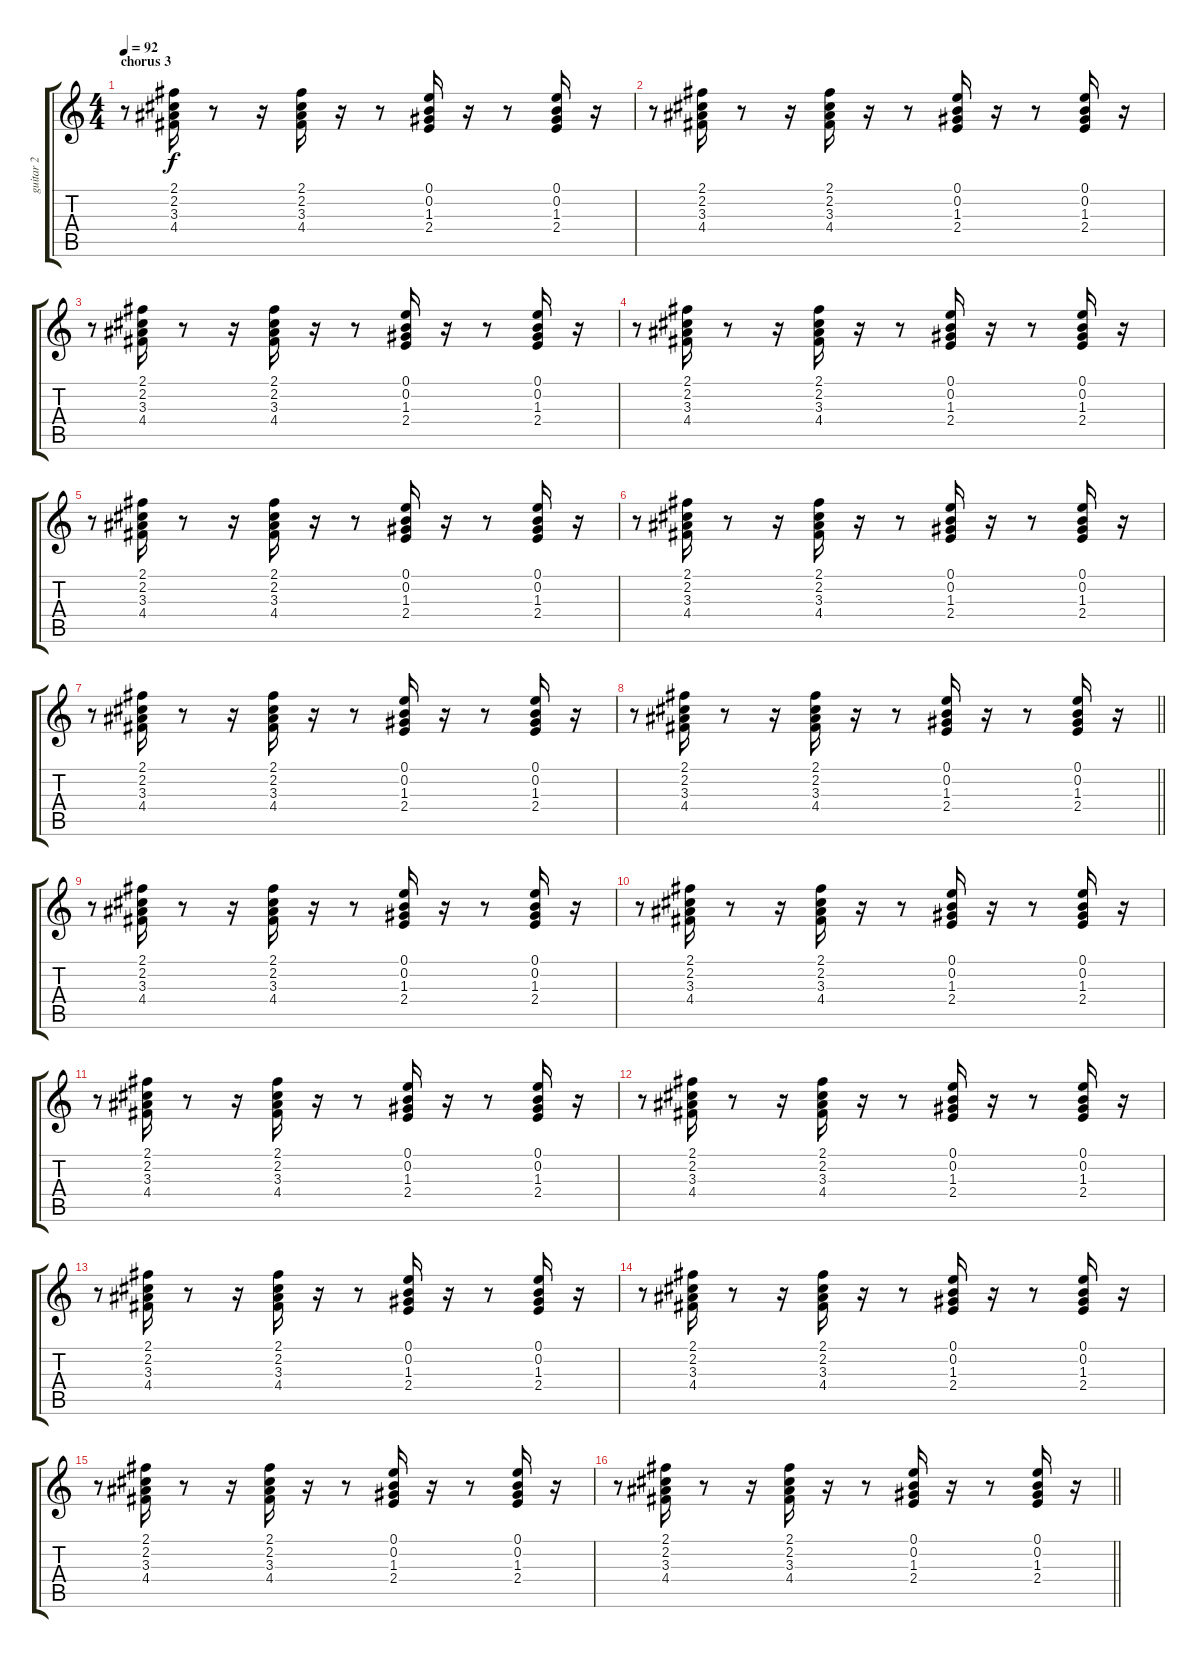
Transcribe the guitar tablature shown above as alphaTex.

\track ("guitar 2" "guitar 2") {instrument distortionguitar}
\staff {score tabs}
\tuning (E4 B3 G3 D3 A2 E2) {hide}
\ts (4 4)
\section ("" "chorus 3")
\tempo 92
\clef g2
\ks c
r.8{dy f} (2.1 2.2 3.3 4.4).16 r.8 r.16 (2.1 2.2 3.3 4.4).16 r.16 r.8 (0.1 0.2 1.3 2.4).16 r.16 r.8 (0.1 0.2 1.3 2.4).16 r.16 |
r.8 (2.1 2.2 3.3 4.4).16 r.8 r.16 (2.1 2.2 3.3 4.4).16 r.16 r.8 (0.1 0.2 1.3 2.4).16 r.16 r.8 (0.1 0.2 1.3 2.4).16 r.16 |
r.8 (2.1 2.2 3.3 4.4).16 r.8 r.16 (2.1 2.2 3.3 4.4).16 r.16 r.8 (0.1 0.2 1.3 2.4).16 r.16 r.8 (0.1 0.2 1.3 2.4).16 r.16 |
r.8 (2.1 2.2 3.3 4.4).16 r.8 r.16 (2.1 2.2 3.3 4.4).16 r.16 r.8 (0.1 0.2 1.3 2.4).16 r.16 r.8 (0.1 0.2 1.3 2.4).16 r.16 |
r.8 (2.1 2.2 3.3 4.4).16 r.8 r.16 (2.1 2.2 3.3 4.4).16 r.16 r.8 (0.1 0.2 1.3 2.4).16 r.16 r.8 (0.1 0.2 1.3 2.4).16 r.16 |
r.8 (2.1 2.2 3.3 4.4).16 r.8 r.16 (2.1 2.2 3.3 4.4).16 r.16 r.8 (0.1 0.2 1.3 2.4).16 r.16 r.8 (0.1 0.2 1.3 2.4).16 r.16 |
r.8 (2.1 2.2 3.3 4.4).16 r.8 r.16 (2.1 2.2 3.3 4.4).16 r.16 r.8 (0.1 0.2 1.3 2.4).16 r.16 r.8 (0.1 0.2 1.3 2.4).16 r.16 |
\barLineRight lightlight
r.8 (2.1 2.2 3.3 4.4).16 r.8 r.16 (2.1 2.2 3.3 4.4).16 r.16 r.8 (0.1 0.2 1.3 2.4).16 r.16 r.8 (0.1 0.2 1.3 2.4).16 r.16 |
r.8 (2.1 2.2 3.3 4.4).16 r.8 r.16 (2.1 2.2 3.3 4.4).16 r.16 r.8 (0.1 0.2 1.3 2.4).16 r.16 r.8 (0.1 0.2 1.3 2.4).16 r.16 |
r.8 (2.1 2.2 3.3 4.4).16 r.8 r.16 (2.1 2.2 3.3 4.4).16 r.16 r.8 (0.1 0.2 1.3 2.4).16 r.16 r.8 (0.1 0.2 1.3 2.4).16 r.16 |
r.8 (2.1 2.2 3.3 4.4).16 r.8 r.16 (2.1 2.2 3.3 4.4).16 r.16 r.8 (0.1 0.2 1.3 2.4).16 r.16 r.8 (0.1 0.2 1.3 2.4).16 r.16 |
r.8 (2.1 2.2 3.3 4.4).16 r.8 r.16 (2.1 2.2 3.3 4.4).16 r.16 r.8 (0.1 0.2 1.3 2.4).16 r.16 r.8 (0.1 0.2 1.3 2.4).16 r.16 |
r.8 (2.1 2.2 3.3 4.4).16 r.8 r.16 (2.1 2.2 3.3 4.4).16 r.16 r.8 (0.1 0.2 1.3 2.4).16 r.16 r.8 (0.1 0.2 1.3 2.4).16 r.16 |
r.8 (2.1 2.2 3.3 4.4).16 r.8 r.16 (2.1 2.2 3.3 4.4).16 r.16 r.8 (0.1 0.2 1.3 2.4).16 r.16 r.8 (0.1 0.2 1.3 2.4).16 r.16 |
r.8 (2.1 2.2 3.3 4.4).16 r.8 r.16 (2.1 2.2 3.3 4.4).16 r.16 r.8 (0.1 0.2 1.3 2.4).16 r.16 r.8 (0.1 0.2 1.3 2.4).16 r.16 |
\barLineRight lightlight
r.8 (2.1 2.2 3.3 4.4).16 r.8 r.16 (2.1 2.2 3.3 4.4).16 r.16 r.8 (0.1 0.2 1.3 2.4).16 r.16 r.8 (0.1 0.2 1.3 2.4).16 r.16
